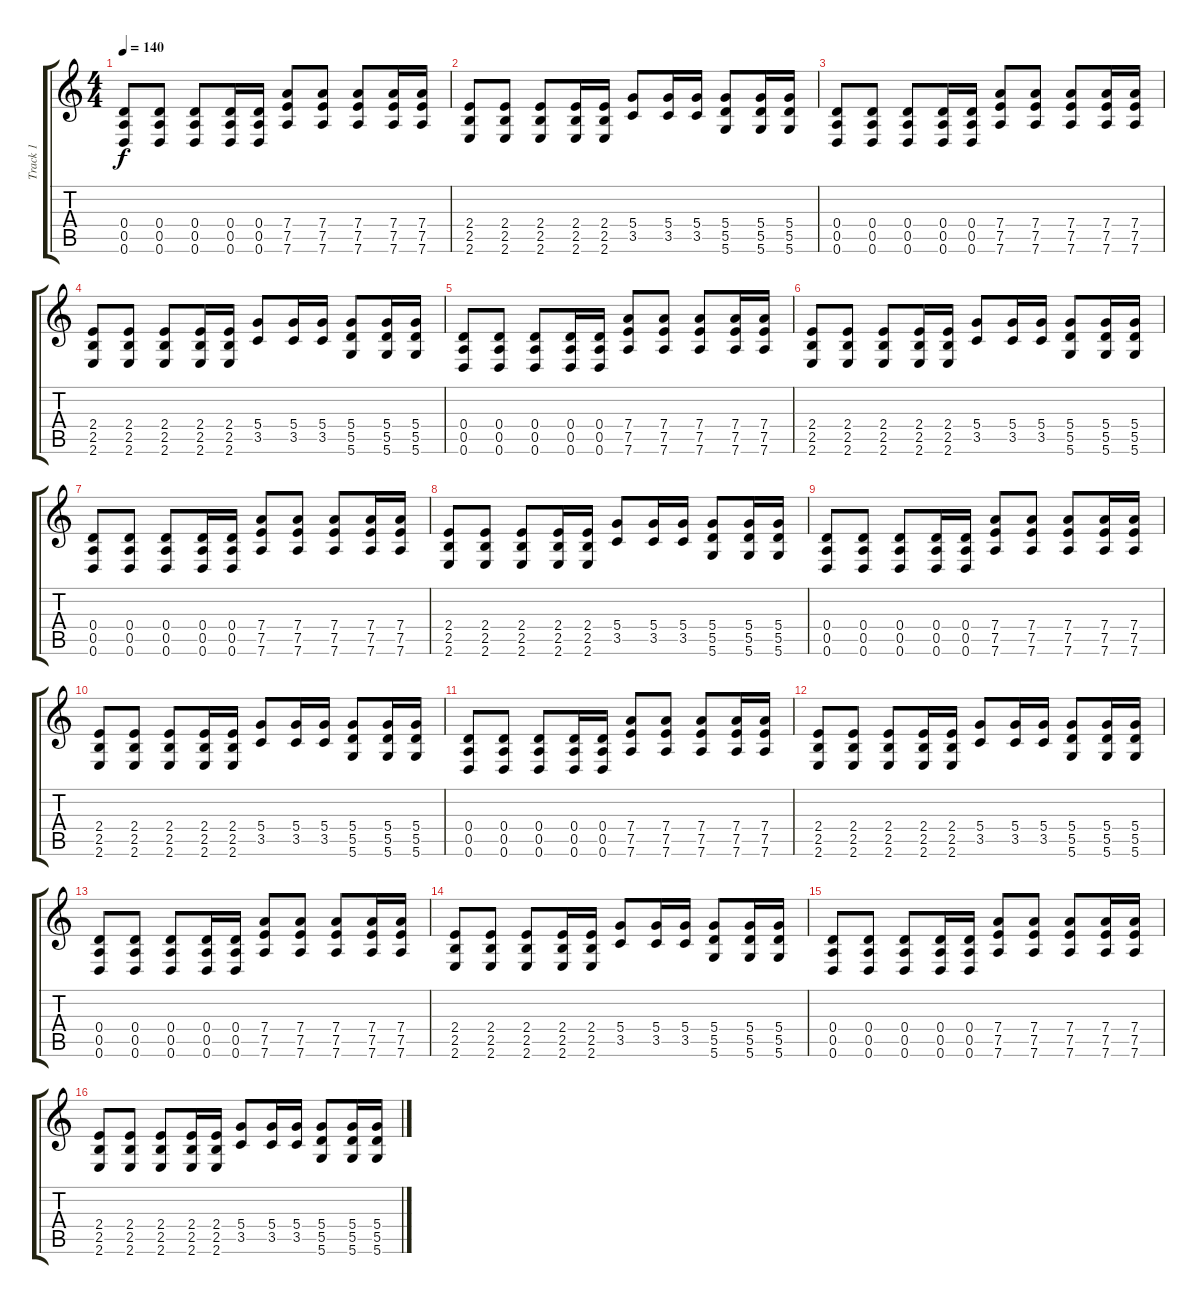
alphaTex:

\track ("Track 1" "Track 1") {instrument overdrivenguitar}
\staff {score tabs}
\tuning (E4 B3 G3 D3 A2 D2) {hide}
\ts (4 4)
\tempo 140
\clef g2
\ks c
(0.4 0.5 0.6).8{dy f instrument overdrivenguitar} (0.4 0.5 0.6).8 (0.4 0.5 0.6).8 (0.4 0.5 0.6).16 (0.4 0.5 0.6).16 (7.4 7.5 7.6).8 (7.4 7.5 7.6).8 (7.4 7.5 7.6).8 (7.4 7.5 7.6).16 (7.4 7.5 7.6).16 |
(2.4 2.5 2.6).8 (2.4 2.5 2.6).8 (2.4 2.5 2.6).8 (2.4 2.5 2.6).16 (2.4 2.5 2.6).16 (5.4 3.5).8 (5.4 3.5).16 (5.4 3.5).16 (5.4 5.5 5.6).8 (5.4 5.5 5.6).16 (5.4 5.5 5.6).16 |
(0.4 0.5 0.6).8 (0.4 0.5 0.6).8 (0.4 0.5 0.6).8 (0.4 0.5 0.6).16 (0.4 0.5 0.6).16 (7.4 7.5 7.6).8 (7.4 7.5 7.6).8 (7.4 7.5 7.6).8 (7.4 7.5 7.6).16 (7.4 7.5 7.6).16 |
(2.4 2.5 2.6).8 (2.4 2.5 2.6).8 (2.4 2.5 2.6).8 (2.4 2.5 2.6).16 (2.4 2.5 2.6).16 (5.4 3.5).8 (5.4 3.5).16 (5.4 3.5).16 (5.4 5.5 5.6).8 (5.4 5.5 5.6).16 (5.4 5.5 5.6).16 |
(0.4 0.5 0.6).8 (0.4 0.5 0.6).8 (0.4 0.5 0.6).8 (0.4 0.5 0.6).16 (0.4 0.5 0.6).16 (7.4 7.5 7.6).8 (7.4 7.5 7.6).8 (7.4 7.5 7.6).8 (7.4 7.5 7.6).16 (7.4 7.5 7.6).16 |
(2.4 2.5 2.6).8 (2.4 2.5 2.6).8 (2.4 2.5 2.6).8 (2.4 2.5 2.6).16 (2.4 2.5 2.6).16 (5.4 3.5).8 (5.4 3.5).16 (5.4 3.5).16 (5.4 5.5 5.6).8 (5.4 5.5 5.6).16 (5.4 5.5 5.6).16 |
(0.4 0.5 0.6).8 (0.4 0.5 0.6).8 (0.4 0.5 0.6).8 (0.4 0.5 0.6).16 (0.4 0.5 0.6).16 (7.4 7.5 7.6).8 (7.4 7.5 7.6).8 (7.4 7.5 7.6).8 (7.4 7.5 7.6).16 (7.4 7.5 7.6).16 |
(2.4 2.5 2.6).8 (2.4 2.5 2.6).8 (2.4 2.5 2.6).8 (2.4 2.5 2.6).16 (2.4 2.5 2.6).16 (5.4 3.5).8 (5.4 3.5).16 (5.4 3.5).16 (5.4 5.5 5.6).8 (5.4 5.5 5.6).16 (5.4 5.5 5.6).16 |
(0.4 0.5 0.6).8 (0.4 0.5 0.6).8 (0.4 0.5 0.6).8 (0.4 0.5 0.6).16 (0.4 0.5 0.6).16 (7.4 7.5 7.6).8 (7.4 7.5 7.6).8 (7.4 7.5 7.6).8 (7.4 7.5 7.6).16 (7.4 7.5 7.6).16 |
(2.4 2.5 2.6).8 (2.4 2.5 2.6).8 (2.4 2.5 2.6).8 (2.4 2.5 2.6).16 (2.4 2.5 2.6).16 (5.4 3.5).8 (5.4 3.5).16 (5.4 3.5).16 (5.4 5.5 5.6).8 (5.4 5.5 5.6).16 (5.4 5.5 5.6).16 |
(0.4 0.5 0.6).8 (0.4 0.5 0.6).8 (0.4 0.5 0.6).8 (0.4 0.5 0.6).16 (0.4 0.5 0.6).16 (7.4 7.5 7.6).8 (7.4 7.5 7.6).8 (7.4 7.5 7.6).8 (7.4 7.5 7.6).16 (7.4 7.5 7.6).16 |
(2.4 2.5 2.6).8 (2.4 2.5 2.6).8 (2.4 2.5 2.6).8 (2.4 2.5 2.6).16 (2.4 2.5 2.6).16 (5.4 3.5).8 (5.4 3.5).16 (5.4 3.5).16 (5.4 5.5 5.6).8 (5.4 5.5 5.6).16 (5.4 5.5 5.6).16 |
(0.4 0.5 0.6).8 (0.4 0.5 0.6).8 (0.4 0.5 0.6).8 (0.4 0.5 0.6).16 (0.4 0.5 0.6).16 (7.4 7.5 7.6).8 (7.4 7.5 7.6).8 (7.4 7.5 7.6).8 (7.4 7.5 7.6).16 (7.4 7.5 7.6).16 |
(2.4 2.5 2.6).8 (2.4 2.5 2.6).8 (2.4 2.5 2.6).8 (2.4 2.5 2.6).16 (2.4 2.5 2.6).16 (5.4 3.5).8 (5.4 3.5).16 (5.4 3.5).16 (5.4 5.5 5.6).8 (5.4 5.5 5.6).16 (5.4 5.5 5.6).16 |
(0.4 0.5 0.6).8 (0.4 0.5 0.6).8 (0.4 0.5 0.6).8 (0.4 0.5 0.6).16 (0.4 0.5 0.6).16 (7.4 7.5 7.6).8 (7.4 7.5 7.6).8 (7.4 7.5 7.6).8 (7.4 7.5 7.6).16 (7.4 7.5 7.6).16 |
(2.4 2.5 2.6).8 (2.4 2.5 2.6).8 (2.4 2.5 2.6).8 (2.4 2.5 2.6).16 (2.4 2.5 2.6).16 (5.4 3.5).8 (5.4 3.5).16 (5.4 3.5).16 (5.4 5.5 5.6).8 (5.4 5.5 5.6).16 (5.4 5.5 5.6).16
